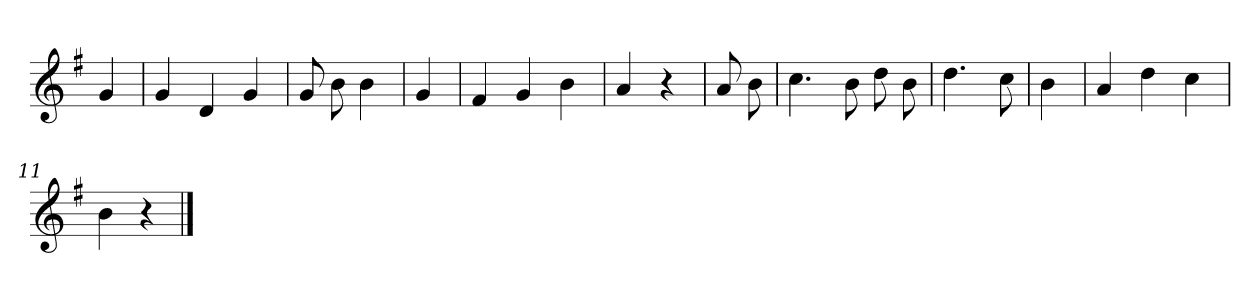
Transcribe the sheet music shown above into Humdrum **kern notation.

**kern
*part1
*staff1
*clefG2
*k[f#]
*G:
=
4g
=1
4g
4d
4g
=2
8g
8b
4b
=3
4g
=4
4f#
4g
4b
=5
4a
4r
=6
8a
8b
=7
4.cc
8b
8dd
8b
=8
4.dd
8cc
=9
4b
=10
4a
4dd
4cc
=11
4b
4r
==
*-
